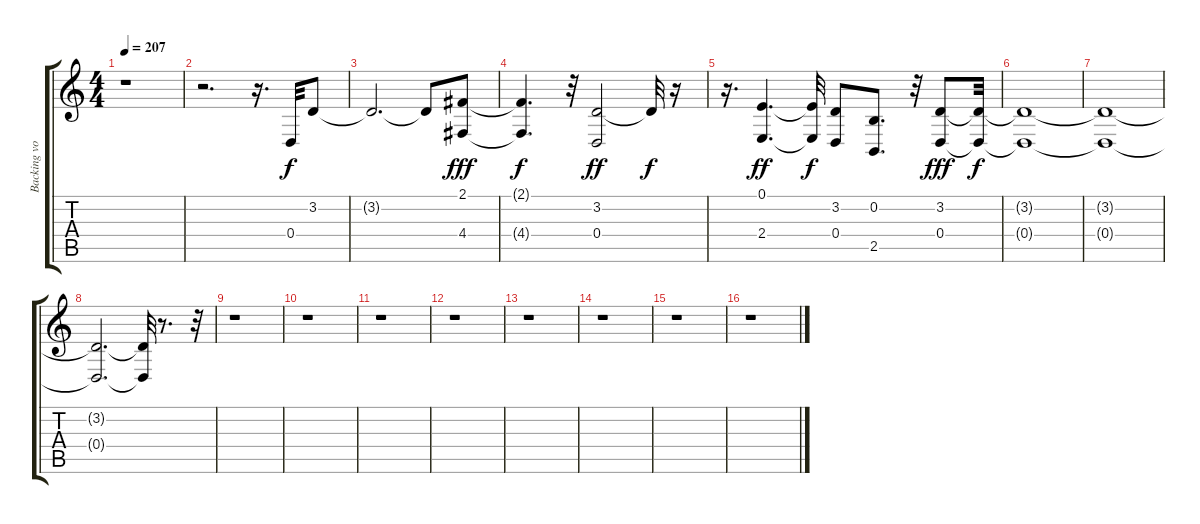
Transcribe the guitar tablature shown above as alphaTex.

\track ("Backing vocals" "Backing vo") {instrument choiraahs}
\staff {score tabs}
\tuning (E4 B3 G3 D3 A2 E2) {hide}
\ts (4 4)
\tempo 207
\clef g2
\ks c
r.1{dy f} |
r.2{d} r.16{d} 0.4.32 3.2.8 |
3.2{t}.2{d} 3.2{t}.8 (2.1 4.4).8{dy fff} |
(2.1{t} 4.4{t}).4{d dy f} r.32 (3.2 0.4).2{dy ff} 3.2{t}.32{dy f} r.16 |
r.16{d} (0.1 2.4).4{d dy ff} (0.1{t} 2.4{t}).32{dy f} (3.2 0.4).8 (0.2 2.5).8{d} r.32 (3.2 0.4).8{dy fff} (3.2{t} 0.4{t}).32{dy f} |
(3.2{t} 0.4{t}).1 |
(3.2{t} 0.4{t}).1 |
(3.2{t} 0.4{t}).2{d} (3.2{t} 0.4{t}).32 r.8{d} r.32 |
r.1 |
r.1 |
r.1 |
r.1 |
r.1 |
r.1 |
r.1 |
r.1
